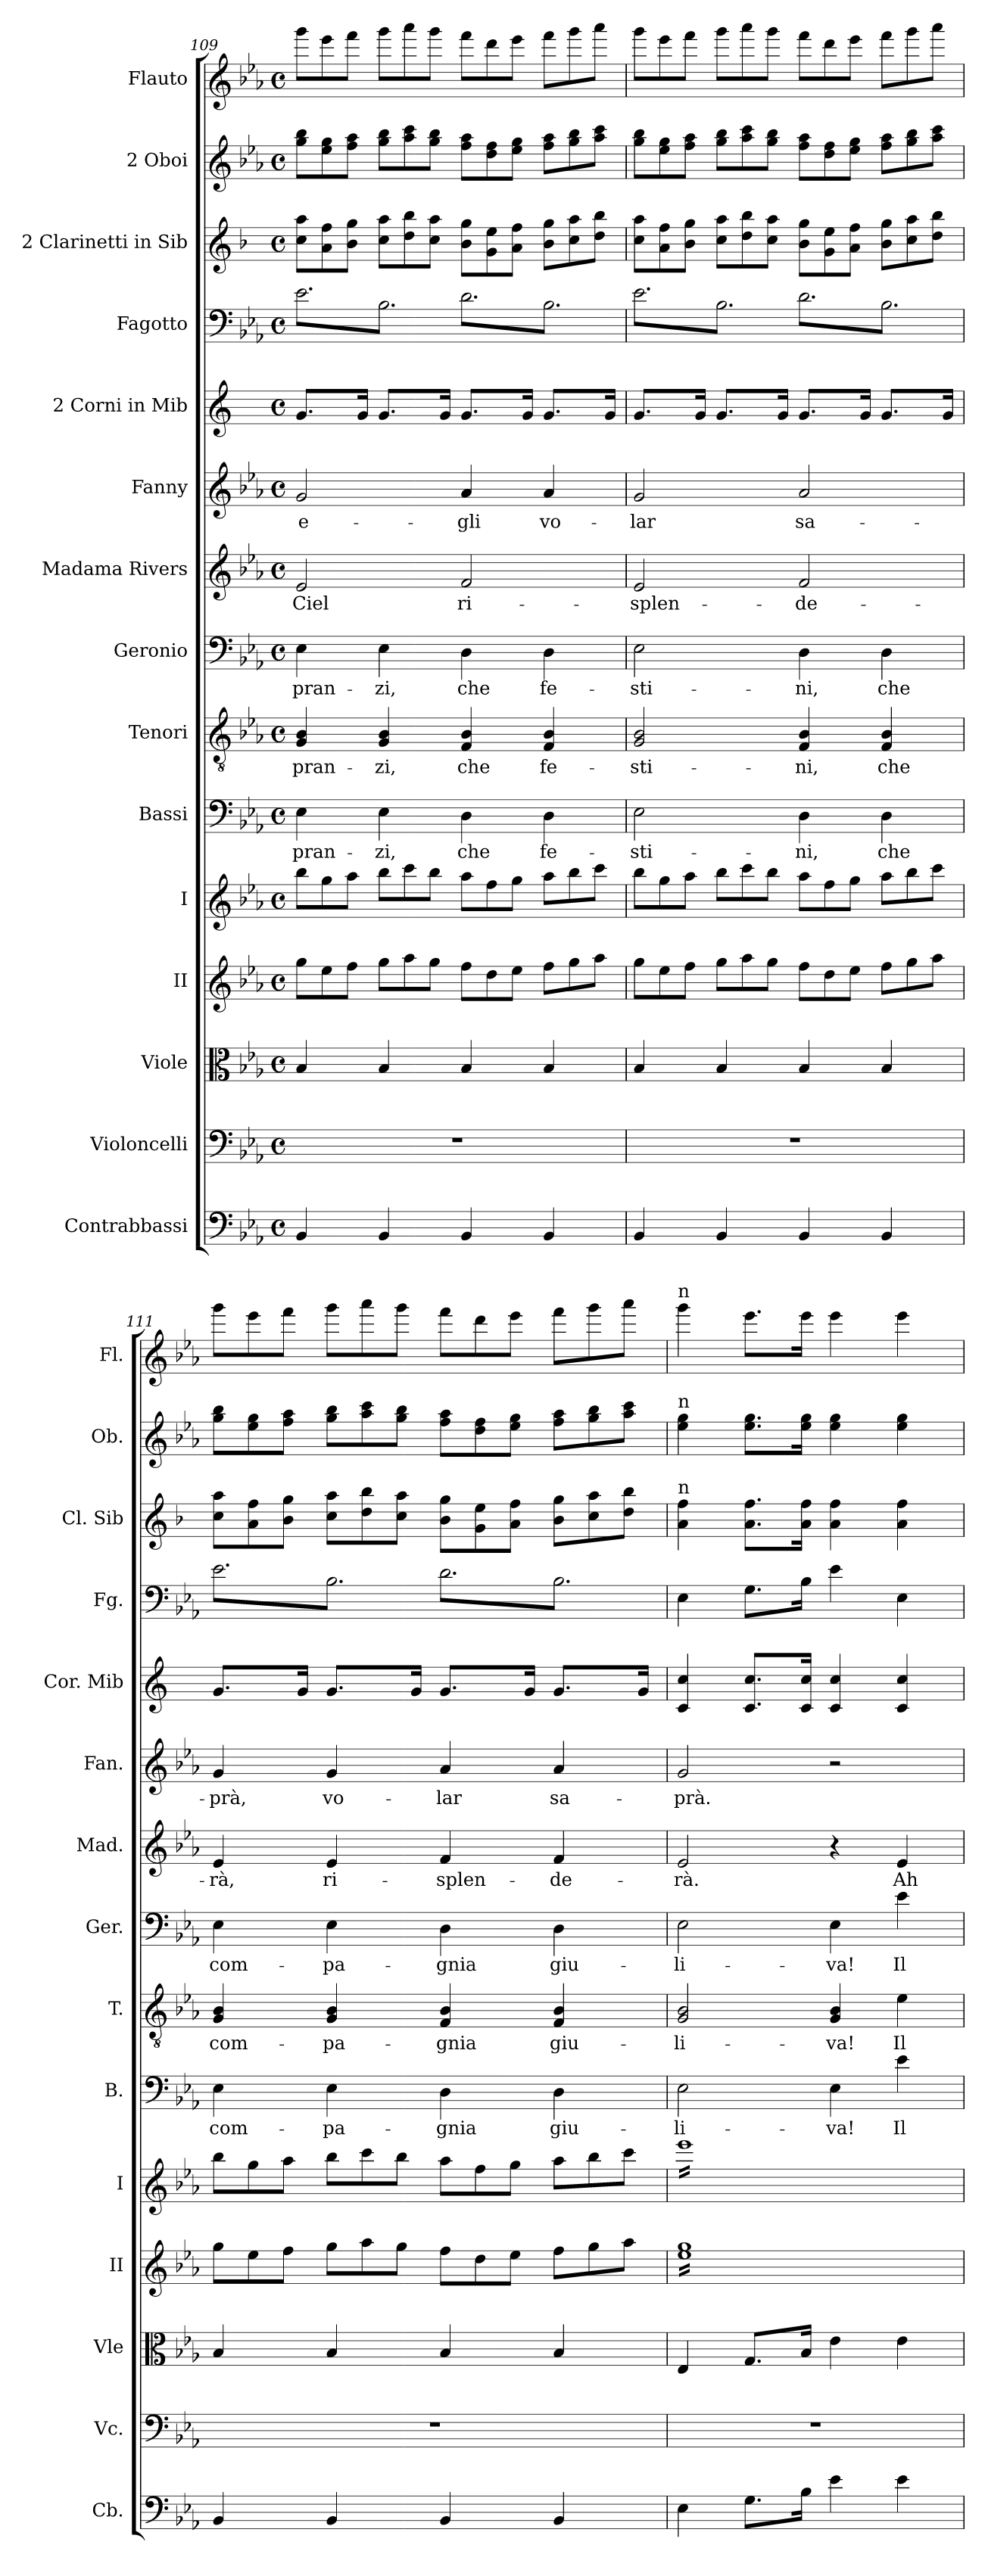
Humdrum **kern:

**kern	**kern	**kern	**kern	**kern	**kern	**text	**kern	**text	**kern	**text	**kern	**text	**kern	**text	**kern	**kern	**kern	**kern	**kern
*part15	*part14	*part13	*part12	*part11	*part10	*part10	*part9	*part9	*part8	*part8	*part7	*part7	*part6	*part6	*part5	*part4	*part3	*part2	*part1
*staff15	*staff14	*staff13	*staff12	*staff11	*staff10	*staff10	*staff9	*staff9	*staff8	*staff8	*staff7	*staff7	*staff6	*staff6	*staff5	*staff4	*staff3	*staff2	*staff1
*I"Contrabbassi	*I"Violoncelli	*I"Viole	*I"II	*I"I	*I"Bassi	*	*I"Tenori	*	*I"Geronio	*	*I"Madama Rivers	*	*I"Fanny	*	*I"2 Corni in Mib	*I"Fagotto	*I"2 Clarinetti in Sib	*I"2 Oboi	*I"Flauto
*I'Cb.	*I'Vc.	*I'Vle	*I'II	*I'I	*I'B.	*	*I'T.	*	*I'Ger.	*	*I'Mad.	*	*I'Fan.	*	*I'Cor. Mib	*I'Fg.	*I'Cl. Sib	*I'Ob.	*I'Fl.
*clefF4	*clefF4	*clefC3	*clefG2	*clefG2	*clefF4	*	*clefGv2	*	*clefF4	*	*clefG2	*	*clefG2	*	*clefG2	*clefF4	*clefG2	*clefG2	*clefG2
*	*	*	*	*	*	*	*	*	*	*	*	*	*	*	*	*	*ITrd1c2	*	*
*k[b-e-a-]	*k[b-e-a-]	*k[b-e-a-]	*k[b-e-a-]	*k[b-e-a-]	*k[b-e-a-]	*	*k[b-e-a-]	*	*k[b-e-a-]	*	*k[b-e-a-]	*	*k[b-e-a-]	*	*k[]	*k[b-e-a-]	*k[b-e-a-]	*k[b-e-a-]	*k[b-e-a-]
*E-:	*E-:	*E-:	*E-:	*E-:	*E-:	*	*E-:	*	*E-:	*	*E-:	*	*E-:	*	*C:	*E-:	*E-:	*E-:	*E-:
*M4/4	*M4/4	*M4/4	*M4/4	*M4/4	*M4/4	*	*M4/4	*	*M4/4	*	*M4/4	*	*M4/4	*	*M4/4	*M4/4	*M4/4	*M4/4	*M4/4
*met(c)	*met(c)	*met(c)	*met(c)	*met(c)	*met(c)	*	*met(c)	*	*met(c)	*	*met(c)	*	*met(c)	*	*met(c)	*met(c)	*met(c)	*met(c)	*met(c)
*	*	*	*Xtuplet	*Xtuplet	*	*	*	*	*	*	*	*	*	*	*	*	*	*	*
=109	=109	=109	=109	=109	=109	=109	=109	=109	=109	=109	=109	=109	=109	=109	=109	=109	=109	=109	=109
!	!	!	!	!	!	!LO:LY:b	!	!LO:LY:b	!	!LO:LY:b	!	!LO:LY:b	!	!LO:LY:b	!	!	!	!	!
*	*	*	*	*	*	*	*	*	*	*	*	*	*	*	*	*Xtuplet	*	*	*
!	!	!	!	!	!	!	!	!	!	!	!	!	!	!	!	!LO:N:head=open	!	!	!
*	*	*	*	*	*	*	*	*	*	*	*	*	*	*	*	*	*Xtuplet	*Xtuplet	*Xtuplet
4BB-/	1r	4B-/	12gg\L	12bb-\L	4E-\	pran-	4G/ 4B-/	pran-	4E-\	pran-	2e-/	Ciel	2g/	e-	8.g/L	6.e-\L	12b-\ 12gg\L	12gg\ 12bb-\L	12ggg\L
.	.	.	12ee-\	12gg\	.	.	.	.	.	.	.	.	.	.	.	.	12g\ 12ee-\	12ee-\ 12gg\	12eee-\
.	.	.	12ff\J	12aa-\J	.	.	.	.	.	.	.	.	.	.	.	.	12a-\ 12ff\J	12ff\ 12aa-\J	12fff\J
.	.	.	.	.	.	.	.	.	.	.	.	.	.	.	16g/Jk	.	.	.	.
!	!	!	!	!	!	!LO:LY:b	!	!LO:LY:b	!	!LO:LY:b	!	!	!	!	!	!LO:N:head=open	!	!	!
4BB-/	.	4B-/	12gg\L	12bb-\L	4E-\	-zi,	4G/ 4B-/	-zi,	4E-\	-zi,	.	.	.	.	8.g/L	6.B-\J	12b-\ 12gg\L	12gg\ 12bb-\L	12ggg\L
.	.	.	12aa-\	12ccc\	.	.	.	.	.	.	.	.	.	.	.	.	12cc\ 12aa-\	12aa-\ 12ccc\	12aaa-\
.	.	.	12gg\J	12bb-\J	.	.	.	.	.	.	.	.	.	.	.	.	12b-\ 12gg\J	12gg\ 12bb-\J	12ggg\J
.	.	.	.	.	.	.	.	.	.	.	.	.	.	.	16g/Jk	.	.	.	.
!	!	!	!	!	!	!LO:LY:b	!	!LO:LY:b	!	!LO:LY:b	!	!LO:LY:b	!	!LO:LY:b	!	!LO:N:head=open	!	!	!
4BB-/	.	4B-/	12ff\L	12aa-\L	4D\	che	4F/ 4B-/	che	4D\	che	2f/	ri-	4a-/	-gli	8.g/L	6.d\L	12a-\ 12ff\L	12ff\ 12aa-\L	12fff\L
.	.	.	12dd\	12ff\	.	.	.	.	.	.	.	.	.	.	.	.	12f\ 12dd\	12dd\ 12ff\	12ddd\
.	.	.	12ee-\J	12gg\J	.	.	.	.	.	.	.	.	.	.	.	.	12g\ 12ee-\J	12ee-\ 12gg\J	12eee-\J
.	.	.	.	.	.	.	.	.	.	.	.	.	.	.	16g/Jk	.	.	.	.
!	!	!	!	!	!	!LO:LY:b	!	!LO:LY:b	!	!LO:LY:b	!	!	!	!LO:LY:b	!	!LO:N:head=open	!	!	!
4BB-/	.	4B-/	12ff\L	12aa-\L	4D\	fe-	4F/ 4B-/	fe-	4D\	fe-	.	.	4a-/	vo-	8.g/L	6.B-\J	12a-\ 12ff\L	12ff\ 12aa-\L	12fff\L
.	.	.	12gg\	12bb-\	.	.	.	.	.	.	.	.	.	.	.	.	12b-\ 12gg\	12gg\ 12bb-\	12ggg\
.	.	.	12aa-\J	12ccc\J	.	.	.	.	.	.	.	.	.	.	.	.	12cc\ 12aa-\J	12aa-\ 12ccc\J	12aaa-\J
.	.	.	.	.	.	.	.	.	.	.	.	.	.	.	16g/Jk	.	.	.	.
=110	=110	=110	=110	=110	=110	=110	=110	=110	=110	=110	=110	=110	=110	=110	=110	=110	=110	=110	=110
!	!	!	!	!	!	!LO:LY:b	!	!LO:LY:b	!	!LO:LY:b	!	!LO:LY:b	!	!LO:LY:b	!	!LO:N:head=open	!	!	!
4BB-/	1r	4B-/	12gg\L	12bb-\L	2E-\	-sti-	2G/ 2B-/	-sti-	2E-\	-sti-	2e-/	-splen-	2g/	-lar	8.g/L	6.e-\L	12b-\ 12gg\L	12gg\ 12bb-\L	12ggg\L
.	.	.	12ee-\	12gg\	.	.	.	.	.	.	.	.	.	.	.	.	12g\ 12ee-\	12ee-\ 12gg\	12eee-\
.	.	.	12ff\J	12aa-\J	.	.	.	.	.	.	.	.	.	.	.	.	12a-\ 12ff\J	12ff\ 12aa-\J	12fff\J
.	.	.	.	.	.	.	.	.	.	.	.	.	.	.	16g/Jk	.	.	.	.
!	!	!	!	!	!	!	!	!	!	!	!	!	!	!	!	!LO:N:head=open	!	!	!
4BB-/	.	4B-/	12gg\L	12bb-\L	.	.	.	.	.	.	.	.	.	.	8.g/L	6.B-\J	12b-\ 12gg\L	12gg\ 12bb-\L	12ggg\L
.	.	.	12aa-\	12ccc\	.	.	.	.	.	.	.	.	.	.	.	.	12cc\ 12aa-\	12aa-\ 12ccc\	12aaa-\
.	.	.	12gg\J	12bb-\J	.	.	.	.	.	.	.	.	.	.	.	.	12b-\ 12gg\J	12gg\ 12bb-\J	12ggg\J
.	.	.	.	.	.	.	.	.	.	.	.	.	.	.	16g/Jk	.	.	.	.
!	!	!	!	!	!	!LO:LY:b	!	!LO:LY:b	!	!LO:LY:b	!	!LO:LY:b	!	!LO:LY:b	!	!LO:N:head=open	!	!	!
4BB-/	.	4B-/	12ff\L	12aa-\L	4D\	-ni,	4F/ 4B-/	-ni,	4D\	-ni,	2f/	-de-	2a-/	sa-	8.g/L	6.d\L	12a-\ 12ff\L	12ff\ 12aa-\L	12fff\L
.	.	.	12dd\	12ff\	.	.	.	.	.	.	.	.	.	.	.	.	12f\ 12dd\	12dd\ 12ff\	12ddd\
.	.	.	12ee-\J	12gg\J	.	.	.	.	.	.	.	.	.	.	.	.	12g\ 12ee-\J	12ee-\ 12gg\J	12eee-\J
.	.	.	.	.	.	.	.	.	.	.	.	.	.	.	16g/Jk	.	.	.	.
!	!	!	!	!	!	!LO:LY:b	!	!LO:LY:b	!	!LO:LY:b	!	!	!	!	!	!LO:N:head=open	!	!	!
4BB-/	.	4B-/	12ff\L	12aa-\L	4D\	che	4F/ 4B-/	che	4D\	che	.	.	.	.	8.g/L	6.B-\J	12a-\ 12ff\L	12ff\ 12aa-\L	12fff\L
.	.	.	12gg\	12bb-\	.	.	.	.	.	.	.	.	.	.	.	.	12b-\ 12gg\	12gg\ 12bb-\	12ggg\
.	.	.	12aa-\J	12ccc\J	.	.	.	.	.	.	.	.	.	.	.	.	12cc\ 12aa-\J	12aa-\ 12ccc\J	12aaa-\J
.	.	.	.	.	.	.	.	.	.	.	.	.	.	.	16g/Jk	.	.	.	.
=111	=111	=111	=111	=111	=111	=111	=111	=111	=111	=111	=111	=111	=111	=111	=111	=111	=111	=111	=111
!	!	!	!	!	!	!LO:LY:b	!	!LO:LY:b	!	!LO:LY:b	!	!LO:LY:b	!	!LO:LY:b	!	!LO:N:head=open	!	!	!
4BB-/	1r	4B-/	12gg\L	12bb-\L	4E-\	com-	4G/ 4B-/	com-	4E-\	com-	4e-/	-rà,	4g/	-prà,	8.g/L	6.e-\L	12b-\ 12gg\L	12gg\ 12bb-\L	12ggg\L
.	.	.	12ee-\	12gg\	.	.	.	.	.	.	.	.	.	.	.	.	12g\ 12ee-\	12ee-\ 12gg\	12eee-\
.	.	.	12ff\J	12aa-\J	.	.	.	.	.	.	.	.	.	.	.	.	12a-\ 12ff\J	12ff\ 12aa-\J	12fff\J
.	.	.	.	.	.	.	.	.	.	.	.	.	.	.	16g/Jk	.	.	.	.
!	!	!	!	!	!	!LO:LY:b	!	!LO:LY:b	!	!LO:LY:b	!	!LO:LY:b	!	!LO:LY:b	!	!LO:N:head=open	!	!	!
4BB-/	.	4B-/	12gg\L	12bb-\L	4E-\	-pa-	4G/ 4B-/	-pa-	4E-\	-pa-	4e-/	ri-	4g/	vo-	8.g/L	6.B-\J	12b-\ 12gg\L	12gg\ 12bb-\L	12ggg\L
.	.	.	12aa-\	12ccc\	.	.	.	.	.	.	.	.	.	.	.	.	12cc\ 12aa-\	12aa-\ 12ccc\	12aaa-\
.	.	.	12gg\J	12bb-\J	.	.	.	.	.	.	.	.	.	.	.	.	12b-\ 12gg\J	12gg\ 12bb-\J	12ggg\J
.	.	.	.	.	.	.	.	.	.	.	.	.	.	.	16g/Jk	.	.	.	.
!	!	!	!	!	!	!LO:LY:b	!	!LO:LY:b	!	!LO:LY:b	!	!LO:LY:b	!	!LO:LY:b	!	!LO:N:head=open	!	!	!
4BB-/	.	4B-/	12ff\L	12aa-\L	4D\	-gnia	4F/ 4B-/	-gnia	4D\	-gnia	4f/	-splen-	4a-/	-lar	8.g/L	6.d\L	12a-\ 12ff\L	12ff\ 12aa-\L	12fff\L
.	.	.	12dd\	12ff\	.	.	.	.	.	.	.	.	.	.	.	.	12f\ 12dd\	12dd\ 12ff\	12ddd\
.	.	.	12ee-\J	12gg\J	.	.	.	.	.	.	.	.	.	.	.	.	12g\ 12ee-\J	12ee-\ 12gg\J	12eee-\J
.	.	.	.	.	.	.	.	.	.	.	.	.	.	.	16g/Jk	.	.	.	.
!	!	!	!	!	!	!LO:LY:b	!	!LO:LY:b	!	!LO:LY:b	!	!LO:LY:b	!	!LO:LY:b	!	!LO:N:head=open	!	!	!
4BB-/	.	4B-/	12ff\L	12aa-\L	4D\	giu-	4F/ 4B-/	giu-	4D\	giu-	4f/	-de-	4a-/	sa-	8.g/L	6.B-\J	12a-\ 12ff\L	12ff\ 12aa-\L	12fff\L
.	.	.	12gg\	12bb-\	.	.	.	.	.	.	.	.	.	.	.	.	12b-\ 12gg\	12gg\ 12bb-\	12ggg\
.	.	.	12aa->\J	12ccc>\J	.	.	.	.	.	.	.	.	.	.	.	.	12cc\ 12aa-\J	12aa-\ 12ccc\J	12aaa-\J
.	.	.	.	.	.	.	.	.	.	.	.	.	.	.	16g/Jk	.	.	.	.
!!LO:PB:g=z
=112	=112	=112	=112	=112	=112	=112	=112	=112	=112	=112	=112	=112	=112	=112	=112	=112	=112	=112	=112
!	!	!	!	!	!	!	!	!	!	!	!	!	!	!	!	!	!	!	!LO:TX:a:t=n
!	!	!	!	!	!	!	!	!	!	!	!	!	!	!	!	!	!	!LO:TX:a:t=n	!
!	!	!	!	!	!	!	!	!	!	!	!	!	!	!	!	!	!LO:TX:a:t=n	!	!
!	!	!	!	!	!	!LO:LY:b	!	!LO:LY:b	!	!LO:LY:b	!	!LO:LY:b	!	!LO:LY:b	!	!	!	!	!
*	*	*	*tremolo	*	*	*	*	*	*	*	*	*	*	*	*	*	*	*	*
*	*	*	*	*tremolo	*	*	*	*	*	*	*	*	*	*	*	*	*	*	*
4E-\	1r	4E-/	16ee- 16ggLL	16eee-LL	2E-\	-li-	2G/ 2B-/	-li-	2E-\	-li-	2e-/	-rà.	2g/	-prà.	4c/ 4cc/	4E-\	4g\ 4ee-\	4ee-\ 4gg\	4ggg\
.	.	.	16ee- 16gg	16eee-	.	.	.	.	.	.	.	.	.	.	.	.	.	.	.
.	.	.	16ee- 16gg	16eee-	.	.	.	.	.	.	.	.	.	.	.	.	.	.	.
.	.	.	16ee- 16gg	16eee-	.	.	.	.	.	.	.	.	.	.	.	.	.	.	.
8.G\L	.	8.G/L	16ee- 16gg	16eee-	.	.	.	.	.	.	.	.	.	.	8.c/ 8.cc/L	8.G\L	8.g\ 8.ee-\L	8.ee-\ 8.gg\L	8.eee-\L
.	.	.	16ee- 16gg	16eee-	.	.	.	.	.	.	.	.	.	.	.	.	.	.	.
.	.	.	16ee- 16gg	16eee-	.	.	.	.	.	.	.	.	.	.	.	.	.	.	.
16B-\Jk	.	16B-/Jk	16ee- 16gg	16eee-	.	.	.	.	.	.	.	.	.	.	16c/ 16cc/Jk	16B-\Jk	16g\ 16ee-\Jk	16ee-\ 16gg\Jk	16eee-\Jk
!	!	!	!	!	!	!LO:LY:b	!	!LO:LY:b	!	!LO:LY:b	!	!	!	!	!	!	!	!	!
4e-\	.	4e-\	16ee- 16gg	16eee-	4E-\	-va!	4G/ 4B-/	-va!	4E-\	-va!	4r	.	2r	.	4c/ 4cc/	4e-\	4g\ 4ee-\	4ee-\ 4gg\	4eee-\
.	.	.	16ee- 16gg	16eee-	.	.	.	.	.	.	.	.	.	.	.	.	.	.	.
.	.	.	16ee- 16gg	16eee-	.	.	.	.	.	.	.	.	.	.	.	.	.	.	.
.	.	.	16ee- 16gg	16eee-	.	.	.	.	.	.	.	.	.	.	.	.	.	.	.
!	!	!	!	!	!	!LO:LY:b	!	!LO:LY:b	!	!LO:LY:b	!	!LO:LY:b	!	!	!	!	!	!	!
4e-\	.	4e-\	16ee- 16gg	16eee-	4e-\	Il	4e-\	Il	4e-\	Il	4e-/	Ah	.	.	4c/ 4cc/	4E->\	4g\ 4ee-\	4ee-\ 4gg\	4eee-\
.	.	.	16ee- 16gg	16eee-	.	.	.	.	.	.	.	.	.	.	.	.	.	.	.
.	.	.	16ee- 16gg	16eee-	.	.	.	.	.	.	.	.	.	.	.	.	.	.	.
.	.	.	16ee- 16ggJJ	16eee-JJ	.	.	.	.	.	.	.	.	.	.	.	.	.	.	.
*	*	*	*	*Xtremolo	*	*	*	*	*	*	*	*	*	*	*	*	*	*	*
*	*	*	*Xtremolo	*	*	*	*	*	*	*	*	*	*	*	*	*	*	*	*
=	=	=	=	=	=	=	=	=	=	=	=	=	=	=	=	=	=	=	=
*-	*-	*-	*-	*-	*-	*-	*-	*-	*-	*-	*-	*-	*-	*-	*-	*-	*-	*-	*-
